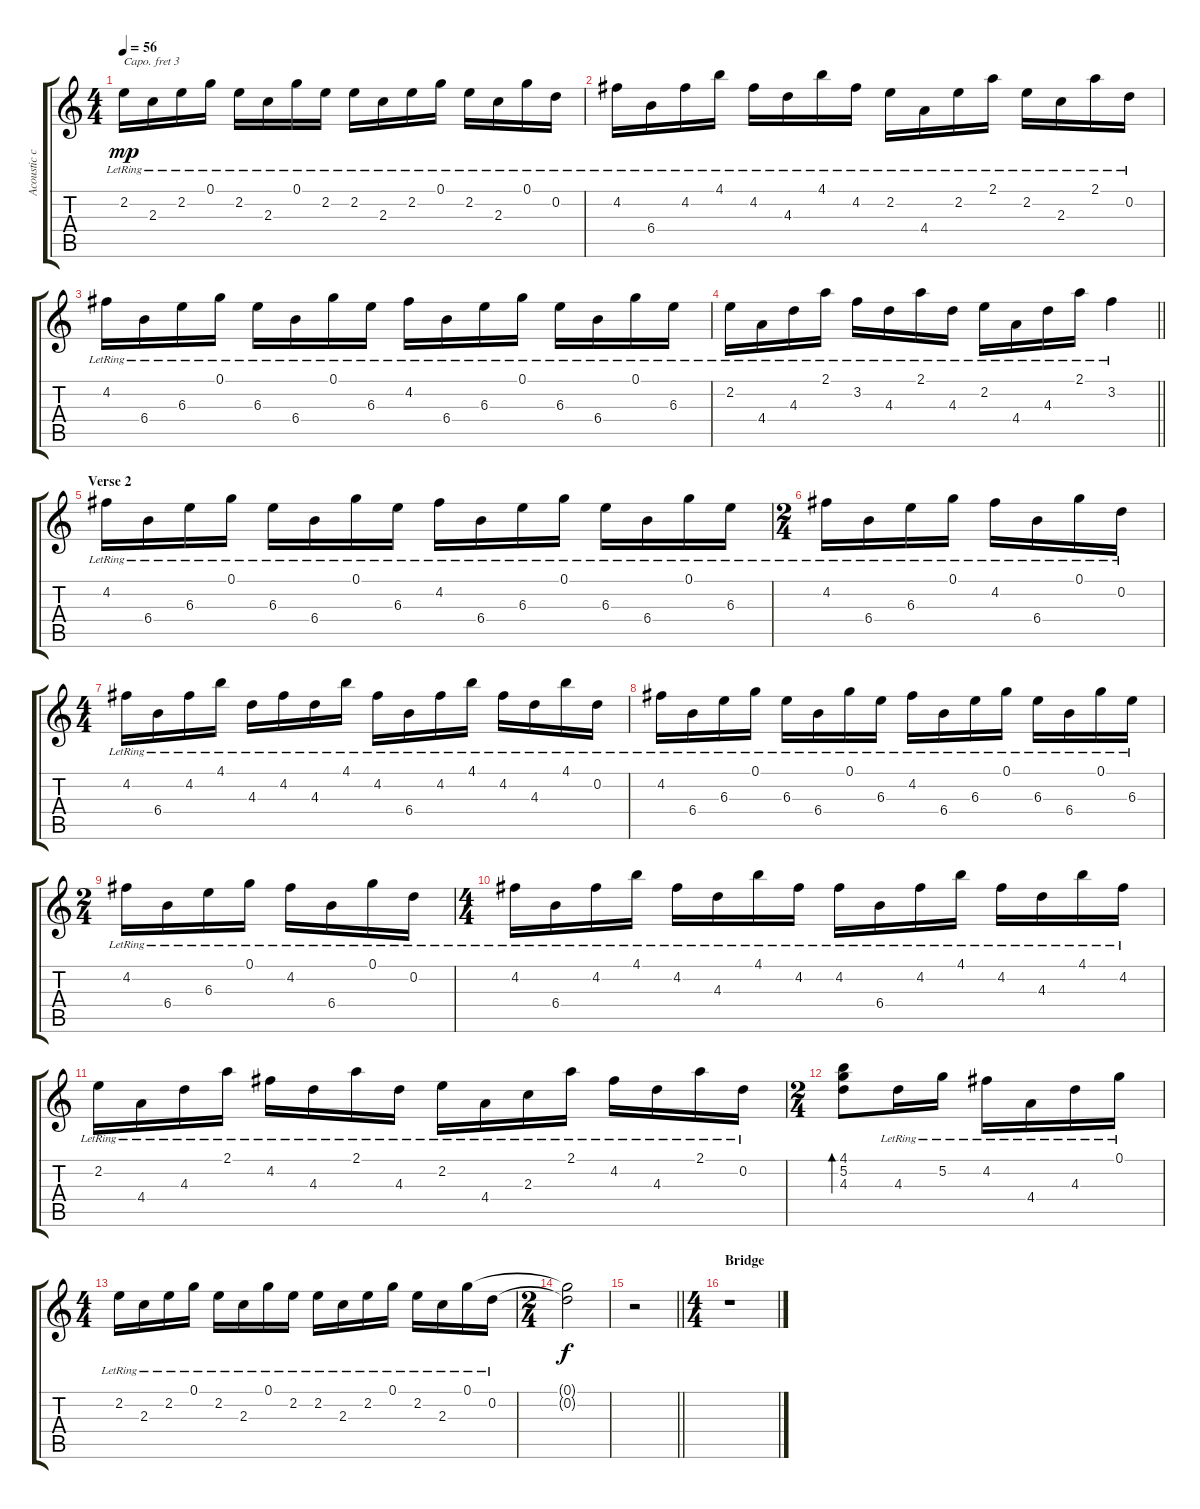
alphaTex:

\track ("Acoustic capo 3 (Gilmour)" "Acoustic c") {instrument acousticguitarsteel}
\staff {score tabs}
\capo 3
\tuning (E4 B3 G3 D3 A2 E2) {hide}
\ts (4 4)
\tempo 56
\clef g2
\ks c
2.2{lr}.16{dy mp} 2.3{lr}.16 2.2{lr}.16 0.1{lr}.16 2.2{lr}.16 2.3{lr}.16 0.1{lr}.16 2.2{lr}.16 2.2{lr}.16 2.3{lr}.16 2.2{lr}.16 0.1{lr}.16 2.2{lr}.16 2.3{lr}.16 0.1{lr}.16 0.2{lr}.16 |
4.2{lr}.16 6.4{lr}.16 4.2{lr}.16 4.1{lr}.16 4.2{lr}.16 4.3{lr}.16 4.1{lr}.16 4.2{lr}.16 2.2{lr}.16 4.4{lr}.16 2.2{lr}.16 2.1{lr}.16 2.2{lr}.16 2.3{lr}.16 2.1{lr}.16 0.2{lr}.16 |
4.2{lr}.16 6.4{lr}.16 6.3{lr}.16 0.1{lr}.16 6.3{lr}.16 6.4{lr}.16 0.1{lr}.16 6.3{lr}.16 4.2{lr}.16 6.4{lr}.16 6.3{lr}.16 0.1{lr}.16 6.3{lr}.16 6.4{lr}.16 0.1{lr}.16 6.3{lr}.16 |
\barLineRight lightlight
2.2{lr}.16 4.4{lr}.16 4.3{lr}.16 2.1{lr}.16 3.2{lr}.16 4.3{lr}.16 2.1{lr}.16 4.3{lr}.16 2.2{lr}.16 4.4{lr}.16 4.3{lr}.16 2.1{lr}.16 3.2{lr}.4 |
\section ("" "Verse 2")
4.2{lr}.16 6.4{lr}.16 6.3{lr}.16 0.1{lr}.16 6.3{lr}.16 6.4{lr}.16 0.1{lr}.16 6.3{lr}.16 4.2{lr}.16 6.4{lr}.16 6.3{lr}.16 0.1{lr}.16 6.3{lr}.16 6.4{lr}.16 0.1{lr}.16 6.3{lr}.16 |
\ts (2 4)
4.2{lr}.16 6.4{lr}.16 6.3{lr}.16 0.1{lr}.16 4.2{lr}.16 6.4{lr}.16 0.1{lr}.16 0.2{lr}.16 |
\ts (4 4)
4.2{lr}.16 6.4{lr}.16 4.2{lr}.16 4.1{lr}.16 4.3{lr}.16 4.2{lr}.16 4.3{lr}.16 4.1{lr}.16 4.2{lr}.16 6.4{lr}.16 4.2{lr}.16 4.1{lr}.16 4.2{lr}.16 4.3{lr}.16 4.1{lr}.16 0.2{lr}.16 |
4.2{lr}.16 6.4{lr}.16 6.3{lr}.16 0.1{lr}.16 6.3{lr}.16 6.4{lr}.16 0.1{lr}.16 6.3{lr}.16 4.2{lr}.16 6.4{lr}.16 6.3{lr}.16 0.1{lr}.16 6.3{lr}.16 6.4{lr}.16 0.1{lr}.16 6.3{lr}.16 |
\ts (2 4)
4.2{lr}.16 6.4{lr}.16 6.3{lr}.16 0.1{lr}.16 4.2{lr}.16 6.4{lr}.16 0.1{lr}.16 0.2{lr}.16 |
\ts (4 4)
4.2{lr}.16 6.4{lr}.16 4.2{lr}.16 4.1{lr}.16 4.2{lr}.16 4.3{lr}.16 4.1{lr}.16 4.2{lr}.16 4.2{lr}.16 6.4{lr}.16 4.2{lr}.16 4.1{lr}.16 4.2{lr}.16 4.3{lr}.16 4.1{lr}.16 4.2{lr}.16 |
2.2{lr}.16 4.4{lr}.16 4.3{lr}.16 2.1{lr}.16 4.2{lr}.16 4.3{lr}.16 2.1{lr}.16 4.3{lr}.16 2.2{lr}.16 4.4{lr}.16 2.3{lr}.16 2.1{lr}.16 4.2{lr}.16 4.3{lr}.16 2.1{lr}.16 0.2{lr}.16 |
\ts (2 4)
(4.1 5.2 4.3).8{bd 60} 4.3{lr}.16 5.2{lr}.16 4.2{lr}.16 4.4{lr}.16 4.3{lr}.16 0.1{lr}.16 |
\ts (4 4)
2.2{lr}.16 2.3{lr}.16 2.2{lr}.16 0.1{lr}.16 2.2{lr}.16 2.3{lr}.16 0.1{lr}.16 2.2{lr}.16 2.2{lr}.16 2.3{lr}.16 2.2{lr}.16 0.1{lr}.16 2.2{lr}.16 2.3{lr}.16 0.1{lr}.16 0.2{lr}.16 |
\ts (2 4)
(0.1{t} 0.2{t}).2{dy f} |
\barLineRight lightlight
r.2 |
\ts (4 4)
\section ("" "Bridge")
r.1
